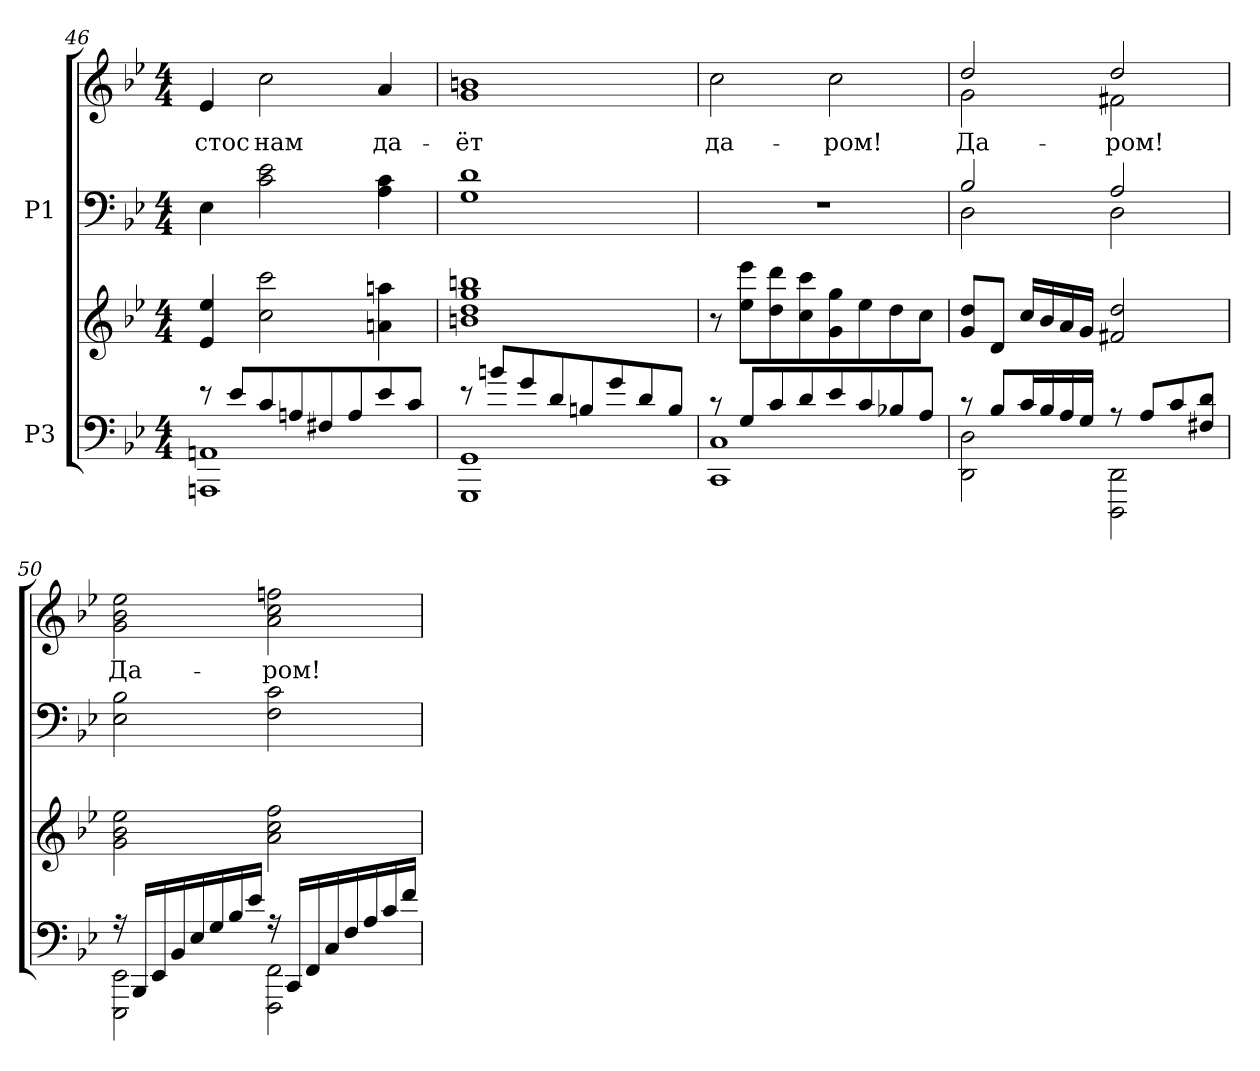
**kern	**kern	**kern	**kern	**text
*part2	*part2	*part1	*part1	*part1
*staff4	*staff3	*staff2	*staff1	*staff1
*I"P3	*	*I"P1	*	*
*clefF4	*clefG2	*clefF4	*clefG2	*
*k[b-e-]	*k[b-e-]	*k[b-e-]	*k[b-e-]	*
*g:	*g:	*g:	*g:	*
*M4/4	*M4/4	*M4/4	*M4/4	*
=46	=46	=46	=46	=46
*^	*	*	*	*
!	!	!	!	!	!LO:LY:b:color=#000000
8r	1AAAni 1AAni	4e-i/ 4ee-i	4E-i\	4e-i/	-стос
8e-i/L	.	.	.	.	.
!	!	!	!	!	!LO:LY:b:color=#000000
8ci/	.	2cci\ 2ccci	2ci\ 2e-i	2cci\	нам
8Ani/	.	.	.	.	.
8F#Xi/	.	.	.	.	.
8Ai/	.	.	.	.	.
!	!	!	!	!	!LO:LY:b:color=#000000
8e-i/	.	4ani\ 4aani	4Ai\ 4ci	4ai/	да-
8ci/J	.	.	.	.	.
!!LO:LB:g=z
=47	=47	=47	=47	=47	=47
!	!	!	!	!	!LO:LY:b:color=#000000
8r	1GGGi 1GGi	1bni 1ddi 1ggi 1bbni	1Gi 1di	1gi 1bni	-ёт
8bni/L	.	.	.	.	.
8gi/	.	.	.	.	.
8di/	.	.	.	.	.
8Bni/	.	.	.	.	.
8gi/	.	.	.	.	.
8di/	.	.	.	.	.
8Bi/J	.	.	.	.	.
=48	=48	=48	=48	=48	=48
!	!	!	!	!	!LO:LY:b:color=#000000
8r	1CCi 1Ci	8r	1r	2cci\	да-
8Gi/L	.	8ee-i\ 8eee-iL	.	.	.
8ci/	.	8ddi\ 8dddi	.	.	.
8di/	.	8cci\ 8ccci	.	.	.
!	!	!	!	!	!LO:LY:b:color=#000000
8e-i/	.	8gi\ 8ggi	.	2cci\	-ром!
8ci/	.	8ee-i\	.	.	.
8B-Xi/	.	8ddi\	.	.	.
8Ai/J	.	8cci\J	.	.	.
=49	=49	=49	=49	=49	=49
*	*	*	*^	*	*
!	!	!	!	!	!	!LO:LY:b:color=#000000
*	*	*	*	*	*^	*
8r	2DDi\ 2Di	8gi/ 8ddiL	2B-i/	2Di\	2ddi/	2gi\	Да-
8B-i/L	.	8di/J	.	.	.	.	.
16ci/L	.	16cci/LL	.	.	.	.	.
16B-i/	.	16b-i/	.	.	.	.	.
16Ai/	.	16ai/	.	.	.	.	.
16Gi/JJ	.	16gi/JJ	.	.	.	.	.
!	!	!	!	!	!	!	!LO:LY:b:color=#000000
8r	2DDDi\ 2DDi	2f#Xi/ 2ddi	2Ai/	2Di\	2ddi/	2f#Xi\	-ром!
8Ai/L	.	.	.	.	.	.	.
8ci/	.	.	.	.	.	.	.
8F#Xi/ 8diJ	.	.	.	.	.	.	.
*	*	*	*v	*v	*	*	*
*	*	*	*	*v	*v	*
!!LO:LB:g=z
=50	=50	=50	=50	=50	=50
!	!	!	!	!	!LO:LY:b:color=#000000
16r	2EEE-i\ 2EE-i	2gi\ 2b-i 2ee-i	2E-i\ 2B-i	2gi\ 2b-i 2ee-i	Да-
16BBB-i/LL	.	.	.	.	.
16EE-i/	.	.	.	.	.
16BB-i/	.	.	.	.	.
16E-i/	.	.	.	.	.
16Gi/	.	.	.	.	.
16B-i/	.	.	.	.	.
16e-i/JJ	.	.	.	.	.
!	!	!	!	!	!LO:LY:b:color=#000000
16r	2FFFi\ 2FFi	2ai\ 2cci 2ffi	2Fi\ 2ci	2ai\ 2cci 2ffni	-ром!
16CCi/LL	.	.	.	.	.
16FFi/	.	.	.	.	.
16Ci/	.	.	.	.	.
16Fi/	.	.	.	.	.
16Ai/	.	.	.	.	.
16ci/	.	.	.	.	.
16fi/JJ	.	.	.	.	.
*v	*v	*	*	*	*
=	=	=	=	=
*-	*-	*-	*-	*-
